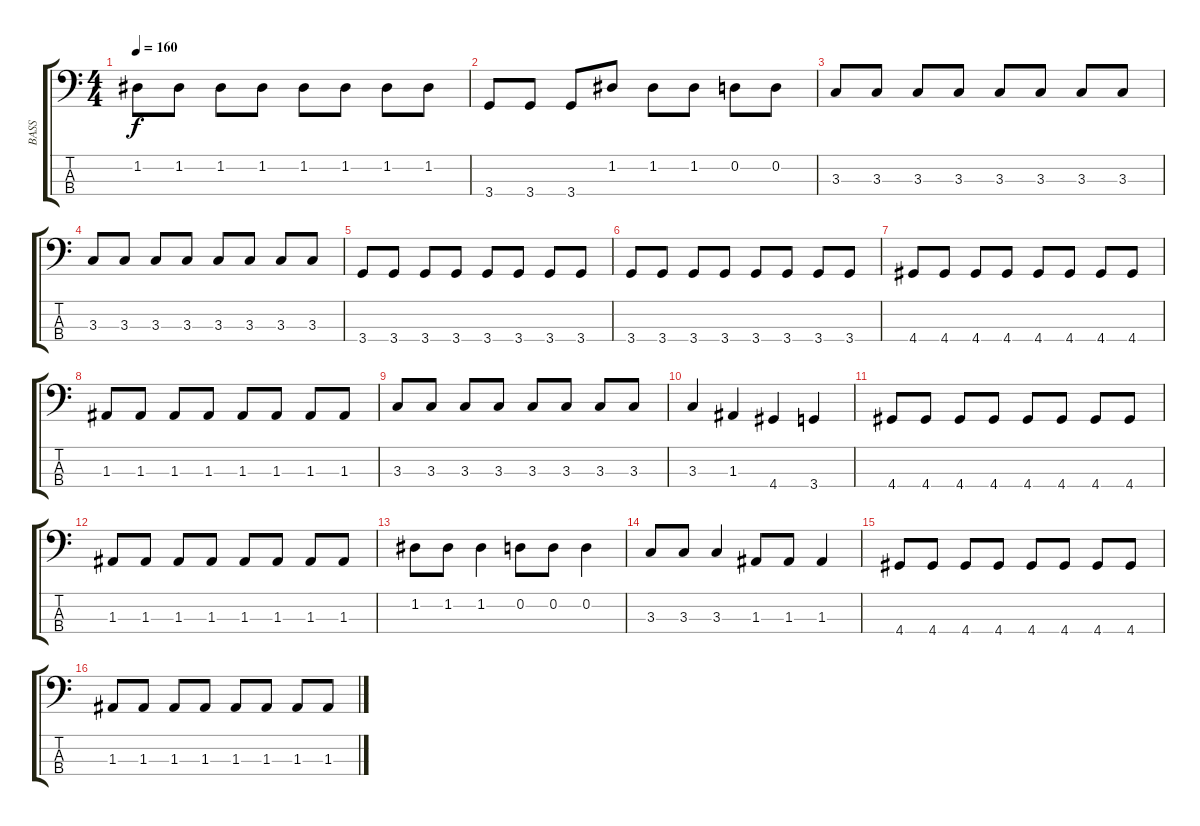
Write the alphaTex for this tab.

\track ("BASS" "BASS") {instrument electricbassfinger}
\staff {score tabs}
\tuning (G2 D2 A1 E1) {hide}
\ts (4 4)
\tempo 160
\clef f4
\ks c
1.2.8{dy f} 1.2.8 1.2.8 1.2.8 1.2.8 1.2.8 1.2.8 1.2.8 |
3.4.8 3.4.8 3.4.8 1.2.8 1.2.8 1.2.8 0.2.8 0.2.8 |
3.3.8 3.3.8 3.3.8 3.3.8 3.3.8 3.3.8 3.3.8 3.3.8 |
3.3.8 3.3.8 3.3.8 3.3.8 3.3.8 3.3.8 3.3.8 3.3.8 |
3.4.8 3.4.8 3.4.8 3.4.8 3.4.8 3.4.8 3.4.8 3.4.8 |
3.4.8 3.4.8 3.4.8 3.4.8 3.4.8 3.4.8 3.4.8 3.4.8 |
4.4.8 4.4.8 4.4.8 4.4.8 4.4.8 4.4.8 4.4.8 4.4.8 |
1.3.8 1.3.8 1.3.8 1.3.8 1.3.8 1.3.8 1.3.8 1.3.8 |
3.3.8 3.3.8 3.3.8 3.3.8 3.3.8 3.3.8 3.3.8 3.3.8 |
3.3.4 1.3.4 4.4.4 3.4.4 |
4.4.8 4.4.8 4.4.8 4.4.8 4.4.8 4.4.8 4.4.8 4.4.8 |
1.3.8 1.3.8 1.3.8 1.3.8 1.3.8 1.3.8 1.3.8 1.3.8 |
1.2.8 1.2.8 1.2.4 0.2.8 0.2.8 0.2.4 |
3.3.8 3.3.8 3.3.4 1.3.8 1.3.8 1.3.4 |
4.4.8 4.4.8 4.4.8 4.4.8 4.4.8 4.4.8 4.4.8 4.4.8 |
1.3.8 1.3.8 1.3.8 1.3.8 1.3.8 1.3.8 1.3.8 1.3.8
